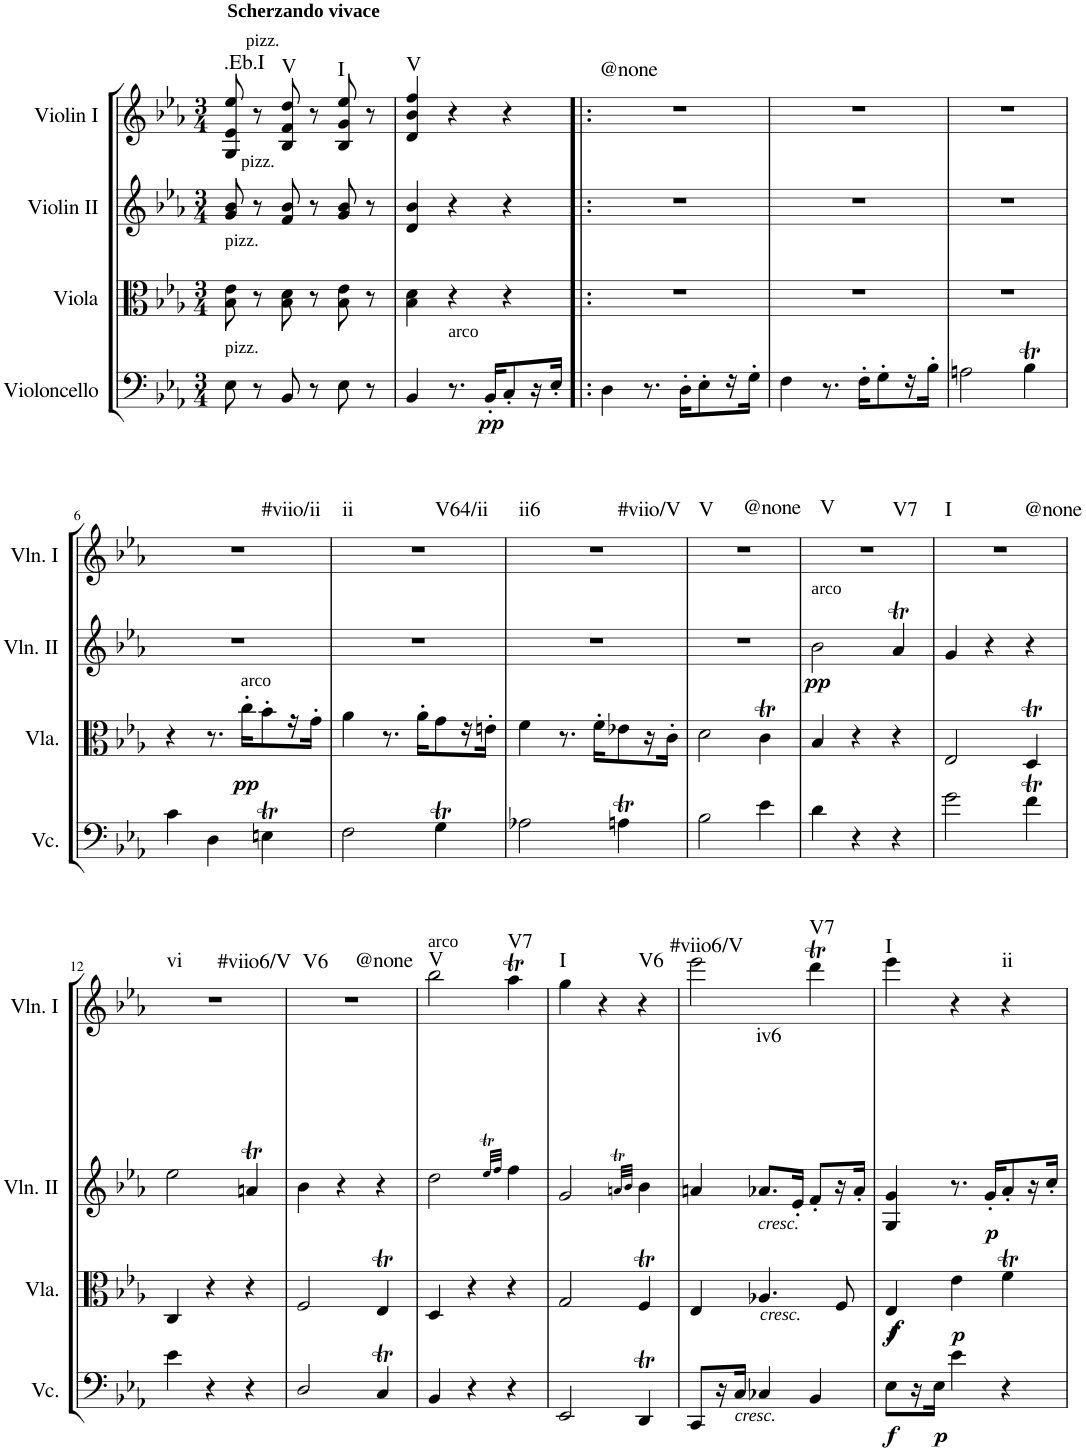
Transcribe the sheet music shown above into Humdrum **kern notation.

**kern	**dynam	**kern	**dynam	**kern	**dynam	**harte	**kern	**harte
*part4	*part4	*part3	*part3	*part2	*part2	*part2	*part1	*part1
*staff4	*staff4	*staff3	*staff3	*staff2	*staff2	*	*staff1	*
*I"Violoncello	*	*I"Viola	*	*I"Violin II	*	*	*I"Violin I	*
*I'Vc.	*	*I'Vla.	*	*I'Vln. II	*	*	*I'Vln. I	*
*clefF4	*	*clefC3	*	*clefG2	*	*	*clefG2	*
*k[b-e-a-]	*	*k[b-e-a-]	*	*k[b-e-a-]	*	*	*k[b-e-a-]	*
*E-:	*	*E-:	*	*E-:	*	*	*E-:	*
*M3/4	*	*M3/4	*	*M3/4	*	*	*M3/4	*
=1	=1	=1	=1	=1	=1	=1	=1	=1
!	!	!	!	!	!	!	!LO:TX:a:t=pizz.	!
!	!	!	!	!	!	!	!LO:TX:a:B:t=Scherzando vivace	!
!	!	!	!	!LO:TX:a:t=pizz.	!	!	!	!
!	!	!LO:TX:a:t=pizz.	!	!	!	!	!	!
!LO:TX:a:t=pizz.	!	!	!	!	!	!	!	!LO:H:kt=.Eb.I
8E-\	.	8B-\ 8e-\	.	8g/ 8b-/	.	.	8G/ 8e-/ 8ee-/	N
8r	.	8r	.	8r	.	.	8r	.
!	!	!	!	!	!	!	!	!LO:H:kt=V
8BB-/	.	8B-\ 8d\	.	8f/ 8b-/	.	.	8B-/ 8f/ 8dd/	N
8r	.	8r	.	8r	.	.	8r	.
!	!	!	!	!	!	!	!	!LO:H:kt=I
8E-\	.	8B-\ 8e-\	.	8g/ 8b-/	.	.	8B-/ 8g/ 8ee-/	N
8r	.	8r	.	8r	.	.	8r	.
=2	=2	=2	=2	=2	=2	=2	=2	=2
!	!	!	!	!	!	!	!	!LO:H:kt=V
4BB-/	.	4B-\ 4d\	.	4d/ 4b-/	.	.	4d/ 4b-/ 4ff/	N
!LO:TX:a:t=arco	!	!	!	!	!	!	!	!
8.r	.	4r	.	4r	.	.	4r	.
!	!LO:DY:b	!	!	!	!	!	!	!
16BB-'/KL	pp	.	.	.	.	.	.	.
8C'/	.	4r	.	4r	.	.	4r	.
16r	.	.	.	.	.	.	.	.
16E-'/JJ	.	.	.	.	.	.	.	.
=3!|:	=3!|:	=3!|:	=3!|:	=3!|:	=3!|:	=3!|:	=3!|:	=3!|:
!	!	!	!	!	!	!	!	!LO:H:kt=@none
4D\	.	2.r	.	2.r	.	.	2.r	N
8.r	.	.	.	.	.	.	.	.
16D'\KL	.	.	.	.	.	.	.	.
8E-'\	.	.	.	.	.	.	.	.
16r	.	.	.	.	.	.	.	.
16G'\JJ	.	.	.	.	.	.	.	.
=4	=4	=4	=4	=4	=4	=4	=4	=4
4F\	.	2.r	.	2.r	.	.	2.r	.
8.r	.	.	.	.	.	.	.	.
16F'\KL	.	.	.	.	.	.	.	.
8G'\	.	.	.	.	.	.	.	.
16r	.	.	.	.	.	.	.	.
16B-'\JJ	.	.	.	.	.	.	.	.
=5	=5	=5	=5	=5	=5	=5	=5	=5
2An\	.	2.r	.	2.r	.	.	2.r	.
4B-T\	.	.	.	.	.	.	.	.
!!LO:LB:g=z
=6	=6	=6	=6	=6	=6	=6	=6	=6
!	!	!	!	!	!	!	!	!LO:H:kt=#viio/ii
4c\	.	4r	.	2.r	.	.	2.r	N
4D\	.	8.r	.	.	.	.	.	.
!	!	!LO:TX:a:t=arco	!	!	!	!	!	!
!	!	!	!LO:DY:b	!	!	!	!	!
.	.	16cc'\KL	pp	.	.	.	.	.
4Ent\	.	8b-'\	.	.	.	.	.	.
.	.	16r	.	.	.	.	.	.
.	.	16g'\JJ	.	.	.	.	.	.
=7	=7	=7	=7	=7	=7	=7	=7	=7
!	!	!	!	!	!	!	!	!LO:H:n=1:kt=ii
!	!	!	!	!	!	!	!	!LO:H:n=2:kt=V64/ii
2F\	.	4a-\	.	2.r	.	.	2.r	N N
.	.	8.r	.	.	.	.	.	.
.	.	16a-'\KL	.	.	.	.	.	.
4Gt\	.	8g\	.	.	.	.	.	.
.	.	16r	.	.	.	.	.	.
.	.	16en'\JJ	.	.	.	.	.	.
=8	=8	=8	=8	=8	=8	=8	=8	=8
!	!	!	!	!	!	!	!	!LO:H:n=1:kt=ii6
!	!	!	!	!	!	!	!	!LO:H:n=2:kt=#viio/V
2A-X\	.	4f\	.	2.r	.	.	2.r	N N
.	.	8.r	.	.	.	.	.	.
.	.	16f'\KL	.	.	.	.	.	.
4Ant\	.	8e-X\	.	.	.	.	.	.
.	.	16r	.	.	.	.	.	.
.	.	16c'\JJ	.	.	.	.	.	.
=9	=9	=9	=9	=9	=9	=9	=9	=9
!	!	!	!	!	!	!	!	!LO:H:n=1:kt=V
!	!	!	!	!	!	!	!	!LO:H:n=2:kt=@none
2B-\	.	2d\	.	2.r	.	.	2.r	N N
4e-\	.	4cT\	.	.	.	.	.	.
=10	=10	=10	=10	=10	=10	=10	=10	=10
!	!	!	!	!LO:TX:a:t=arco	!	!	!	!
!	!	!	!	!	!LO:DY:b	!	!	!LO:H:n=1:kt=V
!	!	!	!	!	!	!	!	!LO:H:n=2:kt=V7
4d\	.	4B-/	.	2b-\	pp	.	2.r	N N
4r	.	4r	.	.	.	.	.	.
4r	.	4r	.	4a-T/	.	.	.	.
=11	=11	=11	=11	=11	=11	=11	=11	=11
!	!	!	!	!	!	!	!	!LO:H:n=1:kt=I
!	!	!	!	!	!	!	!	!LO:H:n=2:kt=@none
2g\	.	2E-/	.	4g/	.	.	2.r	N N
.	.	.	.	4r	.	.	.	.
4fT\	.	4Dt/	.	4r	.	.	.	.
!!LO:LB:g=z
=12	=12	=12	=12	=12	=12	=12	=12	=12
!	!	!	!	!	!	!	!	!LO:H:n=1:kt=vi
!	!	!	!	!	!	!	!	!LO:H:n=2:kt=#viio6/V
4e-\	.	4C/	.	2ee-\	.	.	2.r	N N
4r	.	4r	.	.	.	.	.	.
4r	.	4r	.	4ant/	.	.	.	.
=13	=13	=13	=13	=13	=13	=13	=13	=13
!	!	!	!	!	!	!	!	!LO:H:n=1:kt=V6
!	!	!	!	!	!	!	!	!LO:H:n=2:kt=@none
2D/	.	2F/	.	4b-\	.	.	2.r	N N
.	.	.	.	4r	.	.	.	.
4CT/	.	4E-T/	.	4r	.	.	.	.
=14	=14	=14	=14	=14	=14	=14	=14	=14
!	!	!	!	!	!	!	!LO:TX:a:t=arco	!LO:H:kt=V
4BB-/	.	4D/	.	2dd\	.	.	2bb-\	N
4r	.	4r	.	.	.	.	.	.
.	.	.	.	32qee->/LLL	.	.	.	.
.	.	.	.	32qff/JJJ	.	.	.	.
!	!	!	!	!	!	!	!	!LO:H:kt=V7
4r	.	4r	.	4ff\	.	.	4aa-T\	N
=15	=15	=15	=15	=15	=15	=15	=15	=15
!	!	!	!	!	!	!	!	!LO:H:kt=I
2EE-/	.	2G/	.	2g/	.	.	4gg\	N
.	.	.	.	.	.	.	4r	.
.	.	.	.	32qan>/LLL	.	.	.	.
.	.	.	.	32qb-/JJJ	.	.	.	.
!	!	!	!	!	!	!	!	!LO:H:kt=V6
4DDt/	.	4FT/	.	4b-\	.	.	4r	N
=16	=16	=16	=16	=16	=16	=16	=16	=16
!	!	!	!	!	!	!	!	!LO:H:kt=#viio6/V
8CC/L	.	4E-/	.	4an/	.	.	2eee-\	N
16r	.	.	.	.	.	.	.	.
!LO:TX:b:i:t=cresc.	!	!	!	!	!	!	!	!
16C/JJ	.	.	.	.	.	.	.	.
!	!	!	!	!LO:TX:b:i:t=cresc.	!	!	!	!
!	!	!LO:TX:b:i:t=cresc.	!	!	!	!LO:H:kt=iv6	!	!
4C-X/	.	4.A-X/	.	8.a-X/L	.	N	.	.
.	.	.	.	16e-'/Jk	.	.	.	.
!	!	!	!	!	!	!	!	!LO:H:kt=V7
4BB-/	.	.	.	8f'/L	.	.	4dddt\	N
.	.	8F/	.	16r	.	.	.	.
.	.	.	.	16a-'/JJ	.	.	.	.
=17	=17	=17	=17	=17	=17	=17	=17	=17
!	!LO:DY:b	!	!LO:DY:b	!	!	!	!	!
!	!	!	!LO:DY:n=1:b	!	!	!	!	!LO:H:kt=I
8E-\L	f	4E-/	f f	4G/ 4g/	.	.	4eee-\	N
16r	.	.	.	.	.	.	.	.
!	!LO:DY:b	!	!	!	!	!	!	!
16E-\JJ	p	.	.	.	.	.	.	.
!	!	!	!LO:DY:n=2:b	!	!	!	!	!
4e-\	.	4e-\	p	8.r	.	.	4r	.
!	!	!	!	!	!LO:DY:b	!	!	!
.	.	.	.	16g'/KL	p	.	.	.
!	!	!	!	!	!	!	!	!LO:H:kt=ii
4r	.	4fT\	.	8a-'/	.	.	4r	N
.	.	.	.	16r	.	.	.	.
.	.	.	.	16cc'/JJ	.	.	.	.
=	=	=	=	=	=	=	=	=
*-	*-	*-	*-	*-	*-	*-	*-	*-
